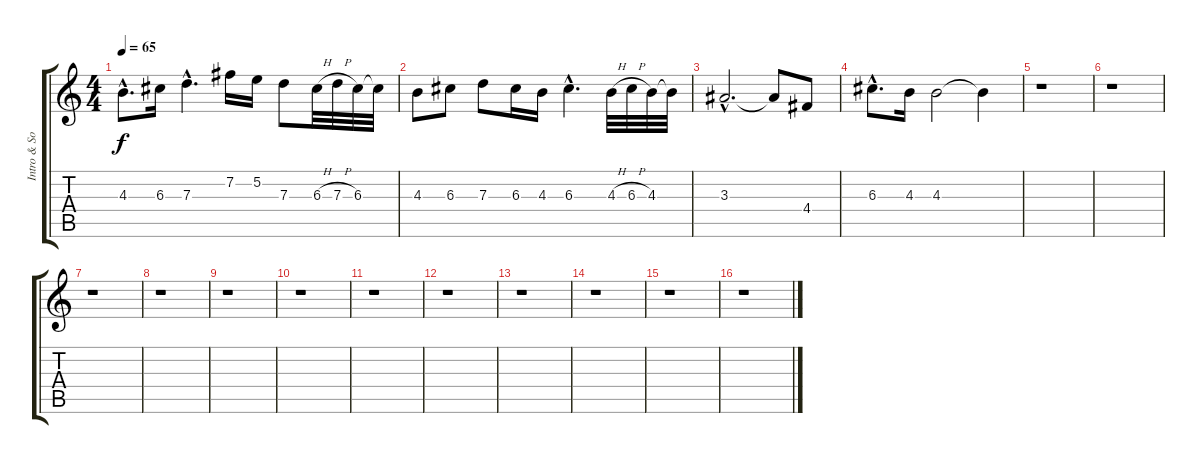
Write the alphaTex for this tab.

\track ("Intro & Solo Gtr." "Intro & So") {instrument overdrivenguitar}
\staff {score tabs}
\tuning (E4 B3 G3 D3 A2 E2) {hide}
\ts (4 4)
\tempo 65
\clef g2
\ks c
4.3{hac}.8{d dy f instrument overdrivenguitar} 6.3.16 7.3{hac}.4{d} 7.2.16 5.2.16 7.3.8 6.3{h}.32 7.3{h}.32 6.3.32 6.3{t}.32 |
4.3.8 6.3.8 7.3.8 6.3.16 4.3.16 6.3{hac}.4{d} 4.3{h}.32 6.3{h}.32 4.3.32 4.3{t}.32 |
3.3{hac}.2{d} 3.3{t}.8 4.4.8 |
6.3{hac}.8{d} 4.3.16 4.3.2 4.3{t}.4 |
r.1 |
r.1 |
r.1 |
r.1 |
r.1 |
r.1 |
r.1 |
r.1 |
r.1 |
r.1 |
r.1 |
r.1
